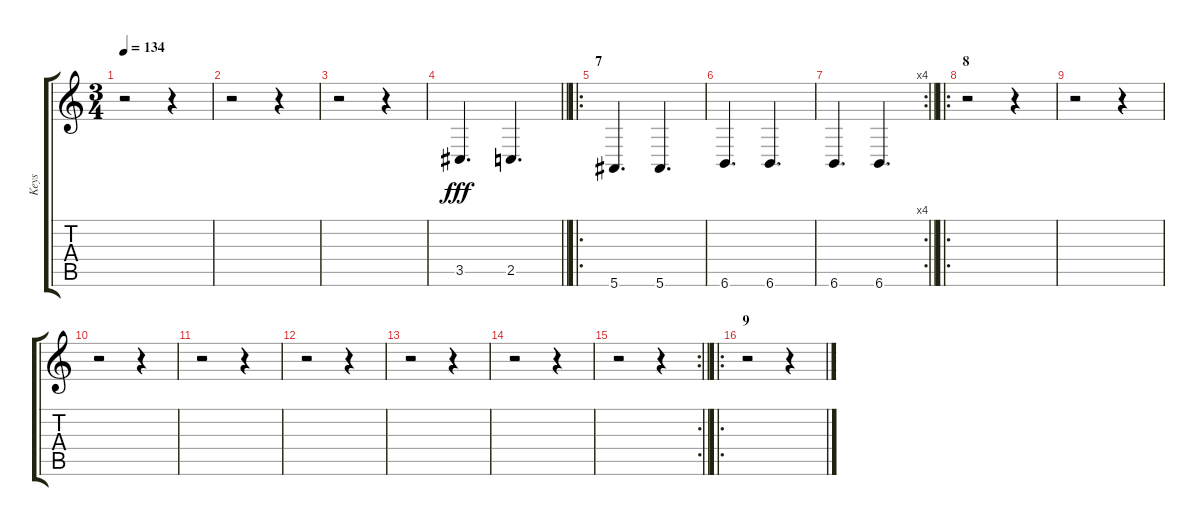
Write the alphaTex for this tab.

\track ("Keys" "Keys") {instrument flute}
\staff {score tabs}
\tuning (F4 C4 Ab3 Eb3 Bb2 F2) {hide}
\ts (3 4)
\tempo 134
\clef g2
\ks c
r.2{dy fff} r.4 |
r.2 r.4 |
r.2 r.4 |
\barLineRight lightlight
3.5.4{d} 2.5.4{d} |
\ro
\section ("" "7")
5.6.4{d} 5.6.4{d} |
6.6.4{d} 6.6.4{d} |
\rc 4
\barLineRight lightlight
6.6.4{d} 6.6.4{d} |
\ro
\section ("" "8")
r.2 r.4 |
r.2 r.4 |
r.2 r.4 |
r.2 r.4 |
r.2 r.4 |
r.2 r.4 |
r.2 r.4 |
\rc 2
\barLineRight lightlight
r.2 r.4 |
\ro
\section ("" "9")
r.2 r.4
